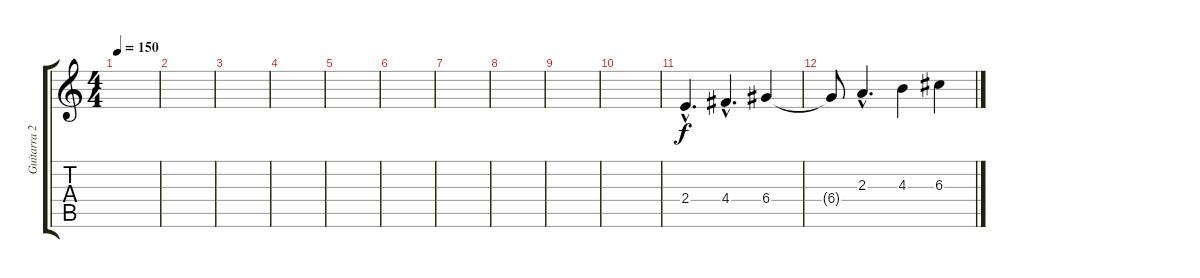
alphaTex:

\track ("Guitarra 2" "Guitarra 2") {instrument distortionguitar}
\staff {score tabs}
\tuning (E4 B3 G3 D3 A2 E2) {hide}
\ts (4 4)
\tempo 150
\clef g2
\ks c
|
|
|
|
|
|
|
|
|
|
2.4{hac}.4{d instrument distortionguitar} 4.4{hac}.4{d} 6.4.4 |
6.4{t}.8 2.3{hac}.4{d} 4.3.4 6.3.4
